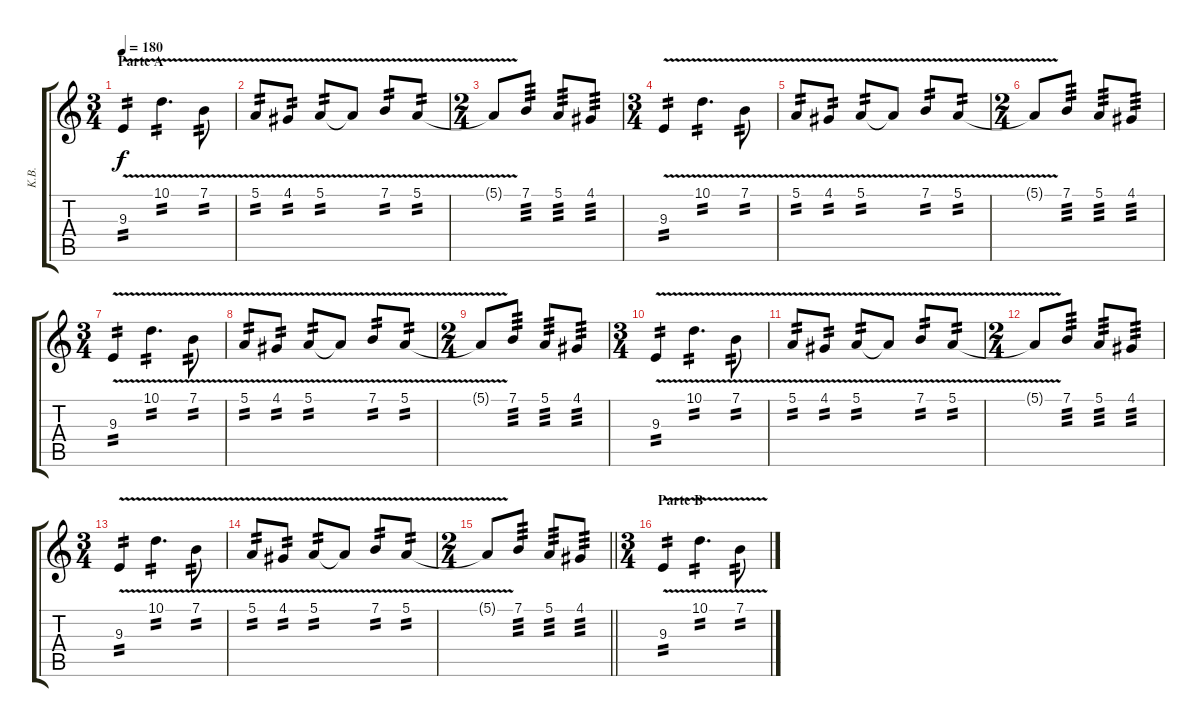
\track ("K.B." "K.B.") {instrument lead1square}
\staff {score tabs}
\tuning (E4 B3 G3 D3 A2 E2) {hide}
\ts (3 4)
\section ("" "Parte A")
\tempo 180
\clef g2
\ks c
9.3{v}.4{tp 2 dy f instrument lead1square} 10.1{v}.4{d tp 2} 7.1{v}.8{tp 2} |
5.1{v}.8{tp 2} 4.1{v}.8{tp 2} 5.1{v}.8{tp 2} 5.1{t}.8 7.1{v}.8{tp 2} 5.1{v}.8{tp 2} |
\ts (2 4)
5.1{t}.8 7.1.8{tp 3} 5.1.8{tp 3} 4.1.8{tp 3} |
\ts (3 4)
9.3{v}.4{tp 2} 10.1{v}.4{d tp 2} 7.1{v}.8{tp 2} |
5.1{v}.8{tp 2} 4.1{v}.8{tp 2} 5.1{v}.8{tp 2} 5.1{t}.8 7.1{v}.8{tp 2} 5.1{v}.8{tp 2} |
\ts (2 4)
5.1{t}.8 7.1.8{tp 3} 5.1.8{tp 3} 4.1.8{tp 3} |
\ts (3 4)
9.3{v}.4{tp 2} 10.1{v}.4{d tp 2} 7.1{v}.8{tp 2} |
5.1{v}.8{tp 2} 4.1{v}.8{tp 2} 5.1{v}.8{tp 2} 5.1{t}.8 7.1{v}.8{tp 2} 5.1{v}.8{tp 2} |
\ts (2 4)
5.1{t}.8 7.1.8{tp 3} 5.1.8{tp 3} 4.1.8{tp 3} |
\ts (3 4)
9.3{v}.4{tp 2} 10.1{v}.4{d tp 2} 7.1{v}.8{tp 2} |
5.1{v}.8{tp 2} 4.1{v}.8{tp 2} 5.1{v}.8{tp 2} 5.1{t}.8 7.1{v}.8{tp 2} 5.1{v}.8{tp 2} |
\ts (2 4)
5.1{t}.8 7.1.8{tp 3} 5.1.8{tp 3} 4.1.8{tp 3} |
\ts (3 4)
9.3{v}.4{tp 2} 10.1{v}.4{d tp 2} 7.1{v}.8{tp 2} |
5.1{v}.8{tp 2} 4.1{v}.8{tp 2} 5.1{v}.8{tp 2} 5.1{t}.8 7.1{v}.8{tp 2} 5.1{v}.8{tp 2} |
\ts (2 4)
\barLineRight lightlight
5.1{t}.8 7.1.8{tp 3} 5.1.8{tp 3} 4.1.8{tp 3} |
\ts (3 4)
\section ("" "Parte B")
9.3{v}.4{tp 2} 10.1{v}.4{d tp 2} 7.1{v}.8{tp 2}
